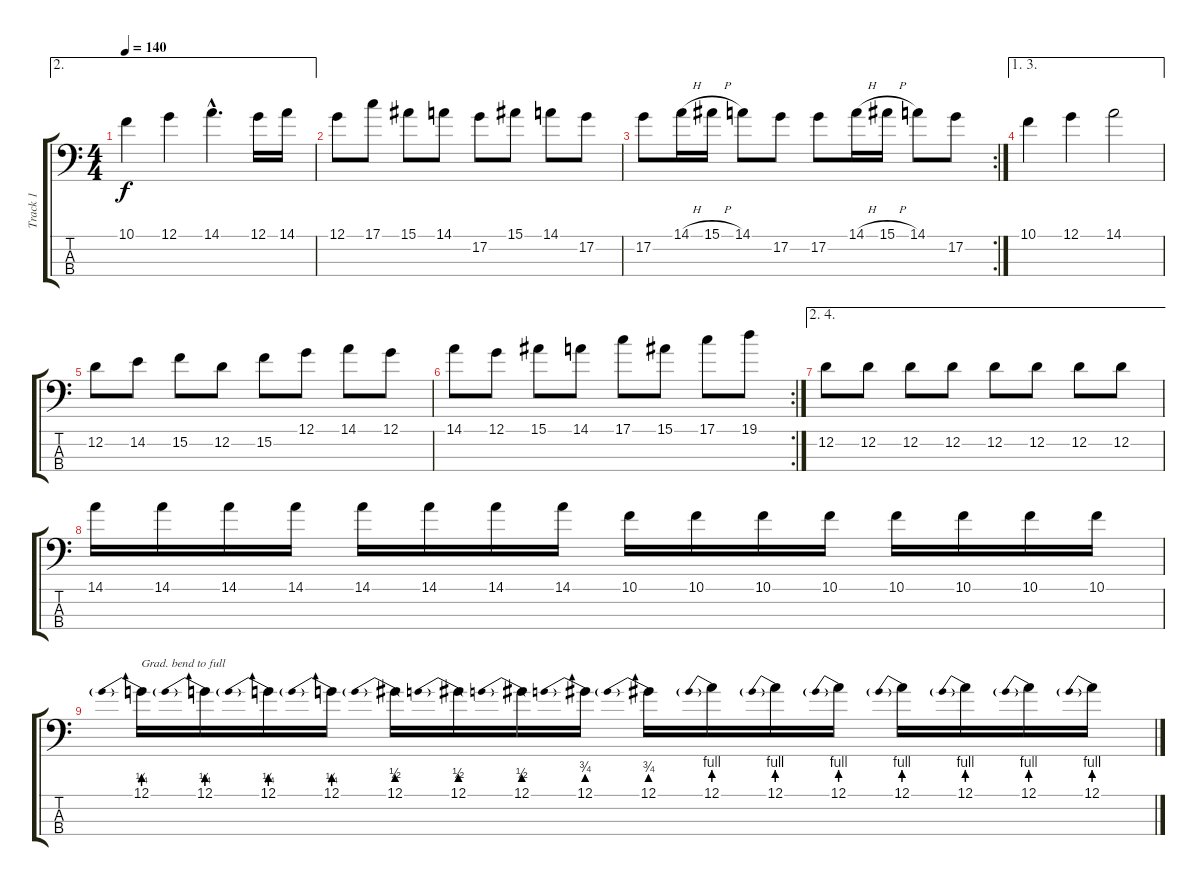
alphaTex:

\track ("Track 1" "Track 1") {instrument distortionguitar}
\staff {score tabs}
\tuning (G2 D2 A1 E1) {hide}
\ae 2
\ts (4 4)
\tempo 140
\clef f4
\ks c
10.1.4{dy f} 12.1.4 14.1{hac}.4{d} 12.1.16 14.1.16 |
12.1.8 17.1.8 15.1.8 14.1.8 17.2.8 15.1.8 14.1.8 17.2.8 |
\rc 2
17.2.8 14.1{h}.16 15.1{h}.16 14.1.8 17.2.8 17.2.8 14.1{h}.16 15.1{h}.16 14.1.8 17.2.8 |
\ae (1 3)
10.1.4 12.1.4 14.1.2 |
12.2.8 14.2.8 15.2.8 12.2.8 15.2.8 12.1.8 14.1.8 12.1.8 |
\rc 2
14.1.8 12.1.8 15.1.8 14.1.8 17.1.8 15.1.8 17.1.8 19.1.8 |
\ae (2 4)
12.2.8 12.2.8 12.2.8 12.2.8 12.2.8 12.2.8 12.2.8 12.2.8 |
14.1.16 14.1.16 14.1.16 14.1.16 14.1.16 14.1.16 14.1.16 14.1.16 10.1.16 10.1.16 10.1.16 10.1.16 10.1.16 10.1.16 10.1.16 10.1.16 |
12.1{be (prebend 0 1 60 1)}.16{txt "Grad. bend to full"} 12.1{be (prebend 0 1 60 1)}.16 12.1{be (prebend 0 1 60 1)}.16 12.1{be (prebend 0 1 60 1)}.16 12.1{be (prebend 0 2 60 2)}.16 12.1{be (prebend 0 2 60 2)}.16 12.1{be (prebend 0 2 60 2)}.16 12.1{be (prebend 0 3 60 3)}.16 12.1{be (prebend 0 3 60 3)}.16 12.1{be (prebend 0 4 60 4)}.16 12.1{be (prebend 0 4 60 4)}.16 12.1{be (prebend 0 4 60 4)}.16 12.1{be (prebend 0 4 60 4)}.16 12.1{be (prebend 0 4 60 4)}.16 12.1{be (prebend 0 4 60 4)}.16 12.1{be (prebend 0 4 60 4)}.16
